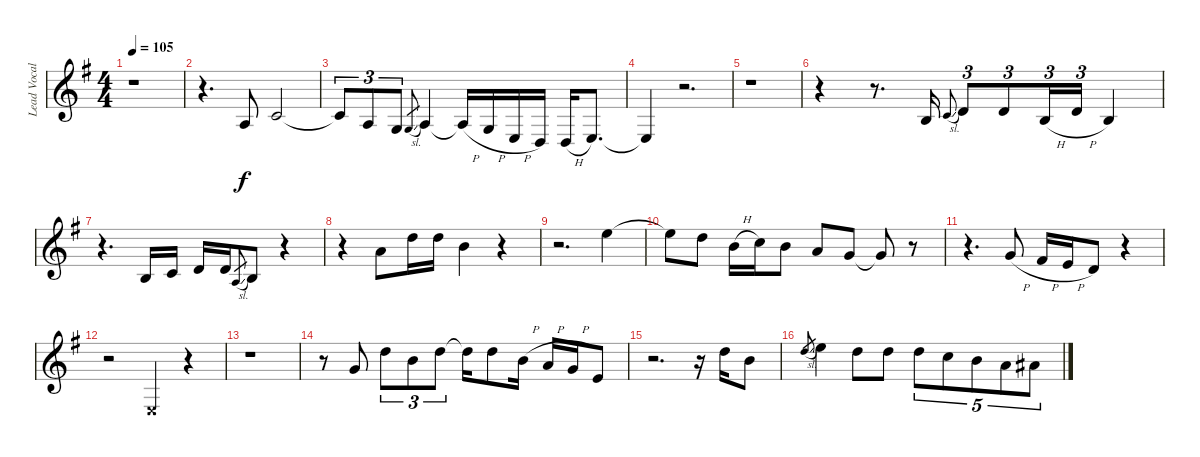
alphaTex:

\track ("Lead Vocals" "Lead Vocal") {instrument lead6voice}
\staff {score}
\tuning (E4 B3 G3 D3 A2 E2) {hide}
\ts (4 4)
\tempo 105
\clef g2
\ks eminor
r.1{dy f} |
r.4{d} 2.3.8 1.2.2 |
1.2{t}.8{tu (3 2)} 2.3.8{tu (3 2)} 0.3.8{tu (3 2)} 5.4{sl}.8{gr} 7.4.4 7.4{h t}.16 5.4{h}.16 2.4{h}.16 0.4.16 0.4{h}.16 2.4.8{d} |
2.4{t}.4 r.2{d} |
r.1 |
r.4 r.8{d} 0.2.16 1.2{sl}.8{gr onbeat} 3.2.8{tu (3 2)} 3.2.8{tu (3 2)} 0.2{h}.16{tu (3 2)} 3.2{h}.16{tu (3 2)} 0.2.4 |
r.4{d} 0.2.16 1.2.16 3.2.16 3.2.16 2.3{sl}.8{gr} 4.3.8 r.4 |
r.4 5.1.8 10.1.16 10.1.16 7.1.4 r.4 |
r.2{d} 12.1.4 |
12.1{t}.8 10.1.8 7.1{h}.16 8.1.16 7.1.8 5.1.8 3.1.8 3.1{t}.8 r.8 |
r.4{d} 8.2{h}.8 7.2{h}.16 5.2{h}.16 3.2.8 r.4 |
r.2 2.4{x}.4 r.4 |
r.1 |
r.8 3.1.8 10.1.8{tu (3 2)} 7.1.8{tu (3 2)} 10.1.8{tu (3 2)} 10.1{t}.16 10.1.8 7.1{h}.16 5.1{h}.16 3.1{h}.16 0.1.8 |
r.2{d} r.16 10.1.16 7.1.8 |
10.1{sl}.8{gr} 12.1.4 10.1.8 10.1.8 10.1.8{tu (5 4)} 8.1.8{tu (5 4)} 7.1.8{tu (5 4) beam merge} 5.1.8{tu (5 4)} 6.1{h}.8{tu (5 4)}
